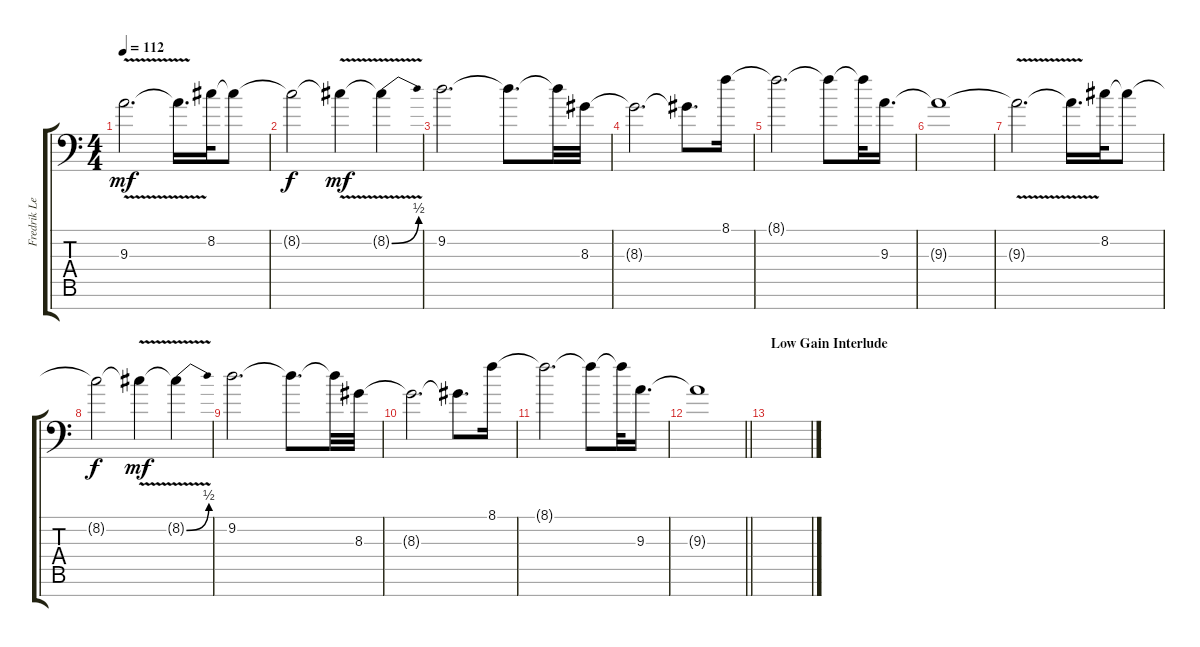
\track ("Fredrik Lead" "Fredrik Le") {instrument distortionguitar}
\staff {score tabs}
\tuning (A3 F3 C3 G2 D2 A1 F1) {hide}
\ts (4 4)
\tempo 112
\clef f4
\ks c
9.3{v t}.2{d dy mf} 9.3{t}.16{d} 8.2.32 8.2{t}.8 |
8.2{t}.2{dy f} 8.2{v t}.4{dy mf} 8.2{be (bend 0 0 60 2) t}.4 |
9.2.2{d} 9.2{t}.8{d} 9.2{t}.32 8.3.32 |
8.3{t}.2{d} 8.3{t}.8{d} 8.1.16 |
8.1{t}.2{d} 8.1{t}.8 8.1{t}.32 9.3.16{d} |
9.3{t}.1 |
9.3{v t}.2{d} 9.3{t}.16{d} 8.2.32 8.2{t}.8 |
8.2{t}.2{dy f} 8.2{v t}.4{dy mf} 8.2{be (bend 0 0 60 2) t}.4 |
9.2.2{d} 9.2{t}.8{d} 9.2{t}.32 8.3.32 |
8.3{t}.2{d} 8.3{t}.8{d} 8.1.16 |
8.1{t}.2{d} 8.1{t}.8 8.1{t}.32 9.3.16{d} |
\barLineRight lightlight
9.3{t}.1 |
\section ("" "Low Gain Interlude")
